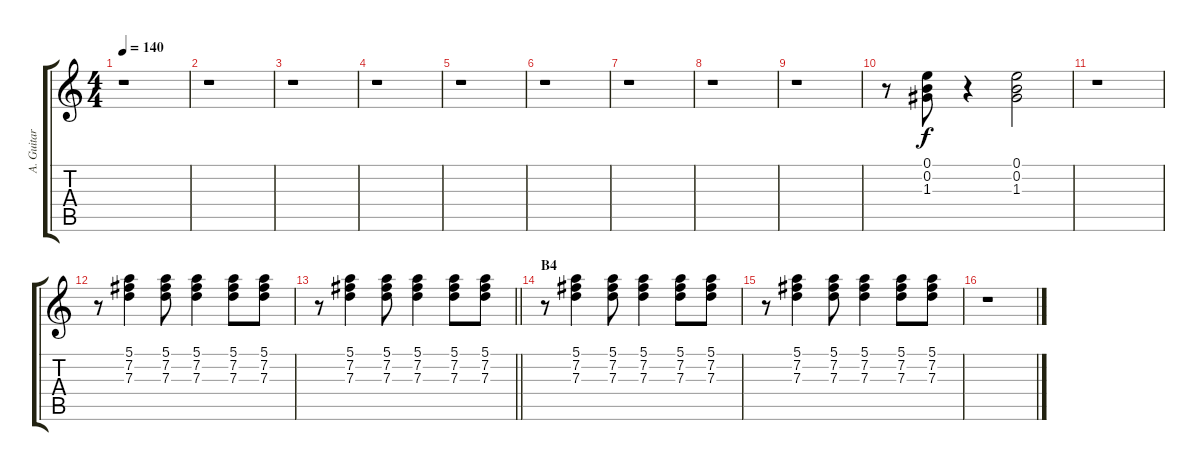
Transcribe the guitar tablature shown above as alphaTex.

\track ("A. Guitar III" "A. Guitar ") {instrument acousticguitarnylon}
\staff {score tabs}
\tuning (E4 B3 G3 D3 A2 E2) {hide}
\ts (4 4)
\tempo 140
\clef g2
\ks c
r.1{dy f} |
r.1 |
r.1 |
r.1 |
r.1 |
r.1 |
r.1 |
r.1 |
r.1 |
r.8 (0.1 0.2 1.3).8 r.4 (0.1 0.2 1.3).2 |
r.1 |
r.8 (5.1 7.2 7.3).4 (5.1 7.2 7.3).8 (5.1 7.2 7.3).4 (5.1 7.2 7.3).8 (5.1 7.2 7.3).8 |
\barLineRight lightlight
r.8 (5.1 7.2 7.3).4 (5.1 7.2 7.3).8 (5.1 7.2 7.3).4 (5.1 7.2 7.3).8 (5.1 7.2 7.3).8 |
\section ("" "B4")
r.8 (5.1 7.2 7.3).4 (5.1 7.2 7.3).8 (5.1 7.2 7.3).4 (5.1 7.2 7.3).8 (5.1 7.2 7.3).8 |
r.8 (5.1 7.2 7.3).4 (5.1 7.2 7.3).8 (5.1 7.2 7.3).4 (5.1 7.2 7.3).8 (5.1 7.2 7.3).8 |
r.1
